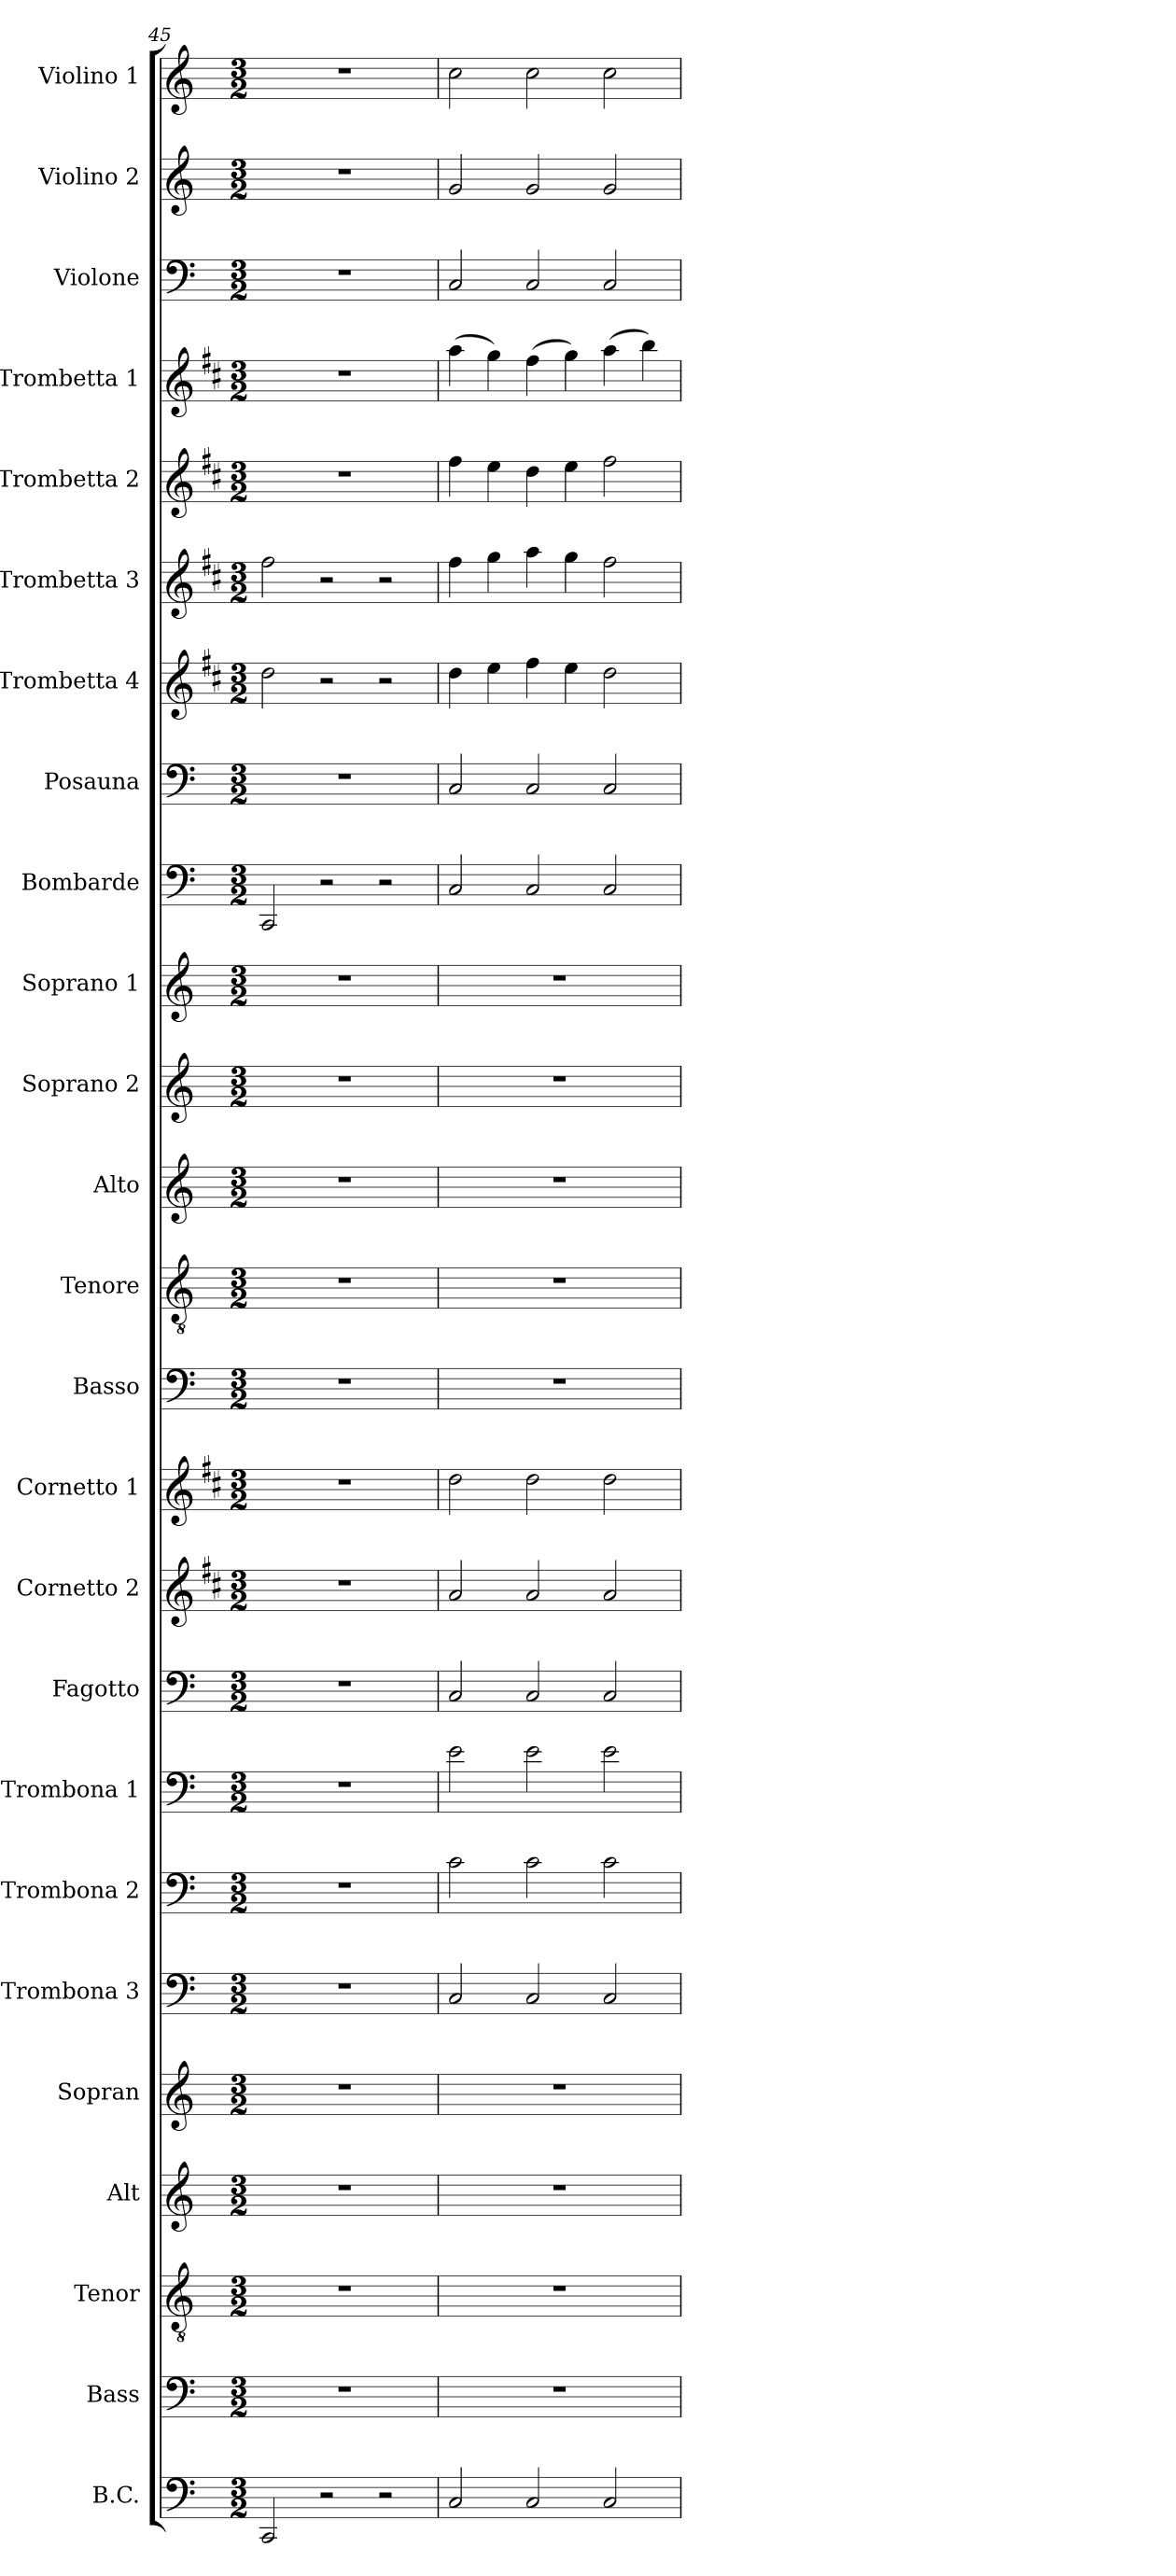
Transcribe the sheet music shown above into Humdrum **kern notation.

**kern	**kern	**kern	**kern	**kern	**kern	**kern	**kern	**kern	**kern	**kern	**kern	**kern	**kern	**kern	**kern	**kern	**kern	**kern	**kern	**kern	**kern	**kern	**kern	**kern
*part25	*part24	*part23	*part22	*part21	*part20	*part19	*part18	*part17	*part16	*part15	*part14	*part13	*part12	*part11	*part10	*part9	*part8	*part7	*part6	*part5	*part4	*part3	*part2	*part1
*staff25	*staff24	*staff23	*staff22	*staff21	*staff20	*staff19	*staff18	*staff17	*staff16	*staff15	*staff14	*staff13	*staff12	*staff11	*staff10	*staff9	*staff8	*staff7	*staff6	*staff5	*staff4	*staff3	*staff2	*staff1
*I"B.C.	*I"Bass	*I"Tenor	*I"Alt	*I"Sopran	*I"Trombona 3	*I"Trombona 2	*I"Trombona 1	*I"Fagotto	*I"Cornetto 2	*I"Cornetto 1	*I"Basso	*I"Tenore	*I"Alto	*I"Soprano 2	*I"Soprano 1	*I"Bombarde	*I"Posauna	*I"Trombetta 4	*I"Trombetta 3	*I"Trombetta 2	*I"Trombetta 1	*I"Violone	*I"Violino 2	*I"Violino 1
*I'B.C.	*I'B.	*I'T.	*I'A.	*I'S.	*I'Tbn. 2	*I'Tbn. 2	*I'Tbn. 1	*I'Fag.	*I'Cor. 2	*I'Cor. 1	*I'B.	*I'T.	*I'A.	*I'S.	*I'S.	*	*	*	*	*	*	*	*I'Vl. 2	*I'Vl. 1
*clefF4	*clefF4	*clefGv2	*clefG2	*clefG2	*clefF4	*clefF4	*clefF4	*clefF4	*clefG2	*clefG2	*clefF4	*clefGv2	*clefG2	*clefG2	*clefG2	*clefF4	*clefF4	*clefG2	*clefG2	*clefG2	*clefG2	*clefF4	*clefG2	*clefG2
*	*	*ITrd7c12	*	*	*	*	*	*	*ITrd1c2	*ITrd1c2	*	*ITrd7c12	*	*	*	*	*	*ITrd1c2	*ITrd1c2	*ITrd1c2	*ITrd1c2	*	*	*
*k[]	*k[]	*k[]	*k[]	*k[]	*k[]	*k[]	*k[]	*k[]	*k[]	*k[]	*k[]	*k[]	*k[]	*k[]	*k[]	*k[]	*k[]	*k[]	*k[]	*k[]	*k[]	*k[]	*k[]	*k[]
*C:	*C:	*C:	*C:	*C:	*C:	*C:	*C:	*C:	*C:	*C:	*C:	*C:	*C:	*C:	*C:	*C:	*C:	*C:	*C:	*C:	*C:	*C:	*C:	*C:
*M3/2	*M3/2	*M3/2	*M3/2	*M3/2	*M3/2	*M3/2	*M3/2	*M3/2	*M3/2	*M3/2	*M3/2	*M3/2	*M3/2	*M3/2	*M3/2	*M3/2	*M3/2	*M3/2	*M3/2	*M3/2	*M3/2	*M3/2	*M3/2	*M3/2
=45	=45	=45	=45	=45	=45	=45	=45	=45	=45	=45	=45	=45	=45	=45	=45	=45	=45	=45	=45	=45	=45	=45	=45	=45
!	!LO:N:vis=1	!LO:N:vis=1	!LO:N:vis=1	!LO:N:vis=1	!LO:N:vis=1	!LO:N:vis=1	!LO:N:vis=1	!LO:N:vis=1	!LO:N:vis=1	!LO:N:vis=1	!LO:N:vis=1	!LO:N:vis=1	!LO:N:vis=1	!LO:N:vis=1	!LO:N:vis=1	!	!LO:N:vis=1	!	!	!LO:N:vis=1	!LO:N:vis=1	!LO:N:vis=1	!LO:N:vis=1	!LO:N:vis=1
2CCi/	1.r	1.r	1.r	1.r	1.r	1.r	1.r	1.r	1.r	1.r	1.r	1.r	1.r	1.r	1.r	2CCi/	1.r	2cci\	2eei\	1.r	1.r	1.r	1.r	1.r
2r	.	.	.	.	.	.	.	.	.	.	.	.	.	.	.	2r	.	2r	2r	.	.	.	.	.
2r	.	.	.	.	.	.	.	.	.	.	.	.	.	.	.	2r	.	2r	2r	.	.	.	.	.
=46	=46	=46	=46	=46	=46	=46	=46	=46	=46	=46	=46	=46	=46	=46	=46	=46	=46	=46	=46	=46	=46	=46	=46	=46
!	!LO:N:vis=1	!LO:N:vis=1	!LO:N:vis=1	!LO:N:vis=1	!	!	!	!	!	!	!LO:N:vis=1	!LO:N:vis=1	!LO:N:vis=1	!LO:N:vis=1	!LO:N:vis=1	!	!	!	!	!	!	!	!	!
2Ci/	1.r	1.r	1.r	1.r	2Ci/	2ci\	2ei\	2Ci/	2gi/	2cci\	1.r	1.r	1.r	1.r	1.r	2Ci/	2Ci/	4cci\	4eei\	4eei\	(4ggi\	2Ci/	2gi/	2cci\
.	.	.	.	.	.	.	.	.	.	.	.	.	.	.	.	.	.	4ddi\	4ffi\	4ddi\	4ffi\)	.	.	.
2Ci/	.	.	.	.	2Ci/	2ci\	2ei\	2Ci/	2gi/	2cci\	.	.	.	.	.	2Ci/	2Ci/	4eei\	4ggi\	4cci\	(4eei\	2Ci/	2gi/	2cci\
.	.	.	.	.	.	.	.	.	.	.	.	.	.	.	.	.	.	4ddi\	4ffi\	4ddi\	4ffi\)	.	.	.
2Ci/	.	.	.	.	2Ci/	2ci\	2ei\	2Ci/	2gi/	2cci\	.	.	.	.	.	2Ci/	2Ci/	2cci\	2eei\	2eei\	(4ggi\	2Ci/	2gi/	2cci\
.	.	.	.	.	.	.	.	.	.	.	.	.	.	.	.	.	.	.	.	.	4aai\)	.	.	.
=	=	=	=	=	=	=	=	=	=	=	=	=	=	=	=	=	=	=	=	=	=	=	=	=
*-	*-	*-	*-	*-	*-	*-	*-	*-	*-	*-	*-	*-	*-	*-	*-	*-	*-	*-	*-	*-	*-	*-	*-	*-
